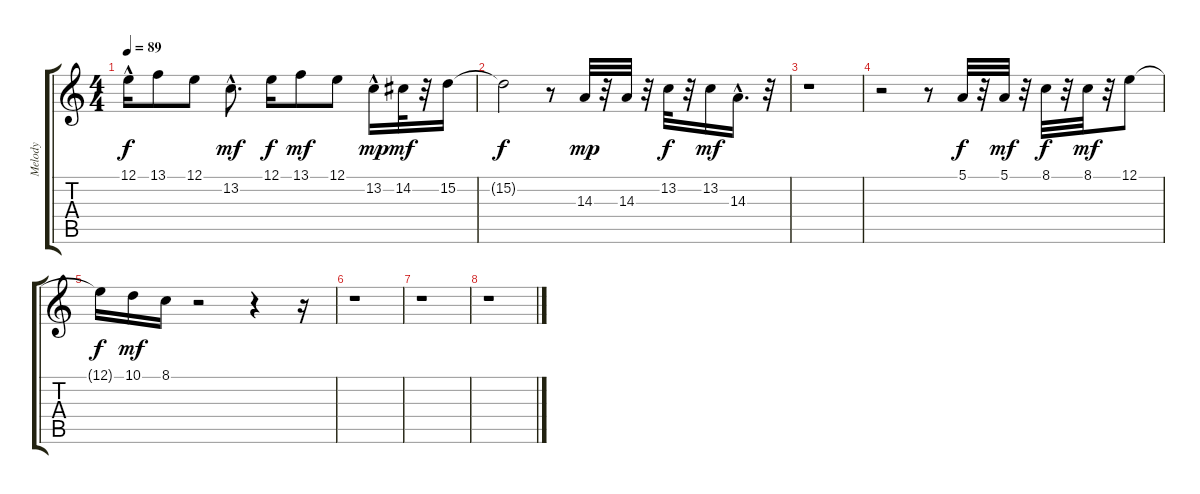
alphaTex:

\track ("Melody " "Melody ") {instrument stringensemble2}
\staff {score tabs}
\tuning (E4 B3 G3 D3 A2 E2) {hide}
\ts (4 4)
\tempo 89
\clef g2
\ks c
12.1{hac}.16{dy f} 13.1.8 12.1.8 13.2{hac}.8{d dy mf} 12.1.16{dy f} 13.1.8{dy mf} 12.1.8 13.2{hac}.16{dy mp} 14.2.32{dy mf} r.32 15.2.16 |
15.2{t}.2{dy f} r.8 14.3.32{dy mp} r.32 14.3.32 r.32 13.2.32{dy f} r.32 13.2.16{dy mf} 14.3{hac}.16{d} r.32 |
r.1 |
r.2 r.8 5.1.32{dy f} r.32 5.1.32{dy mf} r.32 8.1.32{dy f} r.32 8.1.32{dy mf} r.32 12.1.8 |
12.1{t}.16{dy f} 10.1.16{dy mf} 8.1.16 r.2 r.4 r.16 |
r.1 |
r.1 |
r.1
